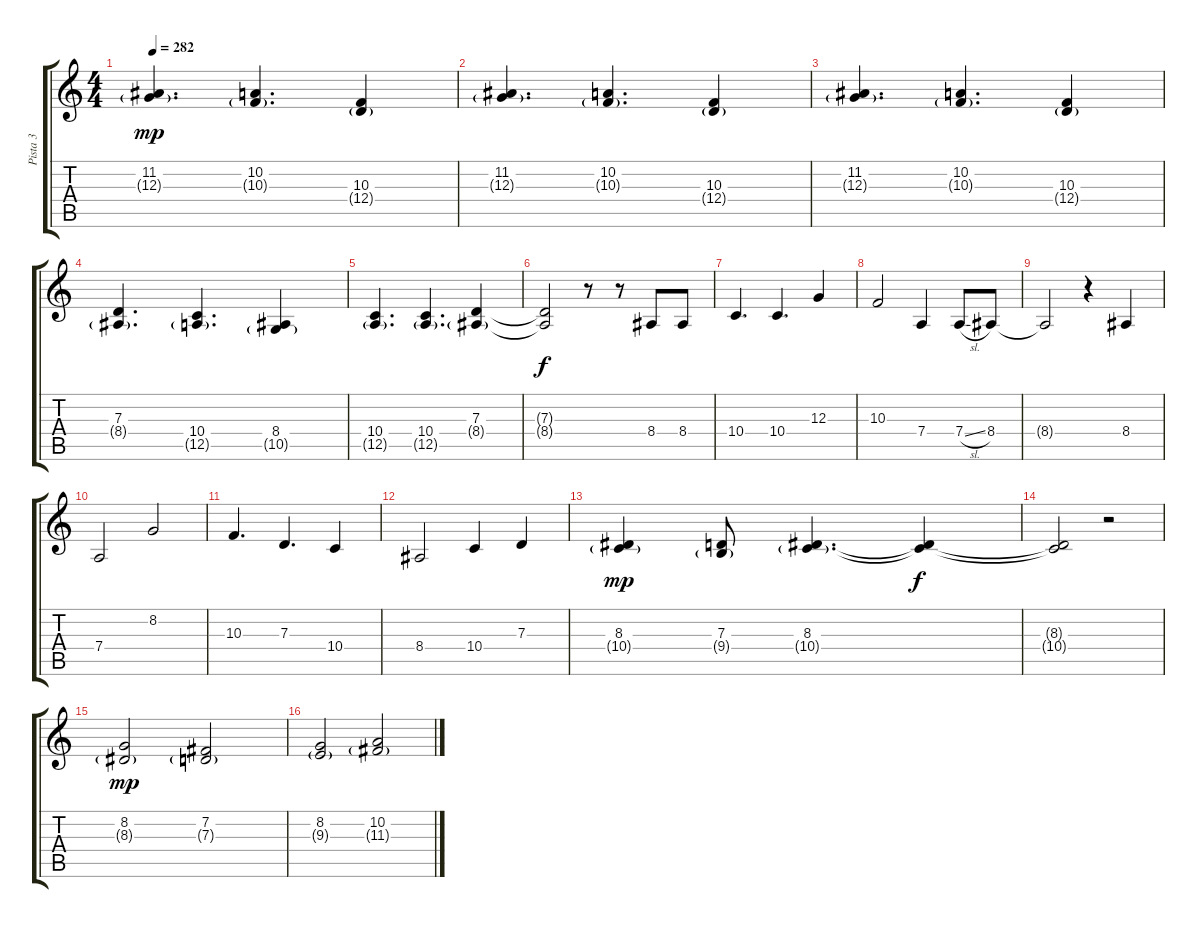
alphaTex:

\track ("Pista 3" "Pista 3") {instrument lead2sawtooth}
\staff {score tabs}
\tuning (E4 B3 G3 D3 A2 E2) {hide}
\ts (4 4)
\tempo 282
\clef g2
\ks c
(11.2 12.3{g}).4{d dy mp} (10.2 10.3{g}).4{d} (10.3 12.4{g}).4 |
(11.2 12.3{g}).4{d} (10.2 10.3{g}).4{d} (10.3 12.4{g}).4 |
(11.2 12.3{g}).4{d} (10.2 10.3{g}).4{d} (10.3 12.4{g}).4 |
(7.3 8.4{g}).4{d} (10.4 12.5{g}).4{d} (8.4 10.5{g}).4 |
(10.4 12.5{g}).4{d} (10.4 12.5{g}).4{d} (7.3 8.4{g}).4 |
(7.3{t} 8.4{t}).2{dy f} r.8 r.8 8.4.8 8.4.8 |
10.4.4{d} 10.4.4{d} 12.3.4 |
10.3.2 7.4.4 7.4{sl}.8 8.4.8 |
8.4{t}.2 r.4 8.4.4 |
7.4.2 8.2.2 |
10.3.4{d} 7.3.4{d} 10.4.4 |
8.4.2 10.4.4 7.3.4 |
(8.3 10.4{g}).4{dy mp} (7.3 9.4{g}).8 (8.3 10.4{g}).4{d} (8.3{t} 10.4{t}).4{dy f} |
(8.3{t} 10.4{t}).2 r.2 |
(8.2 8.3{g}).2{dy mp} (7.2 7.3{g}).2 |
(8.2 9.3{g}).2 (10.2 11.3{g}).2
